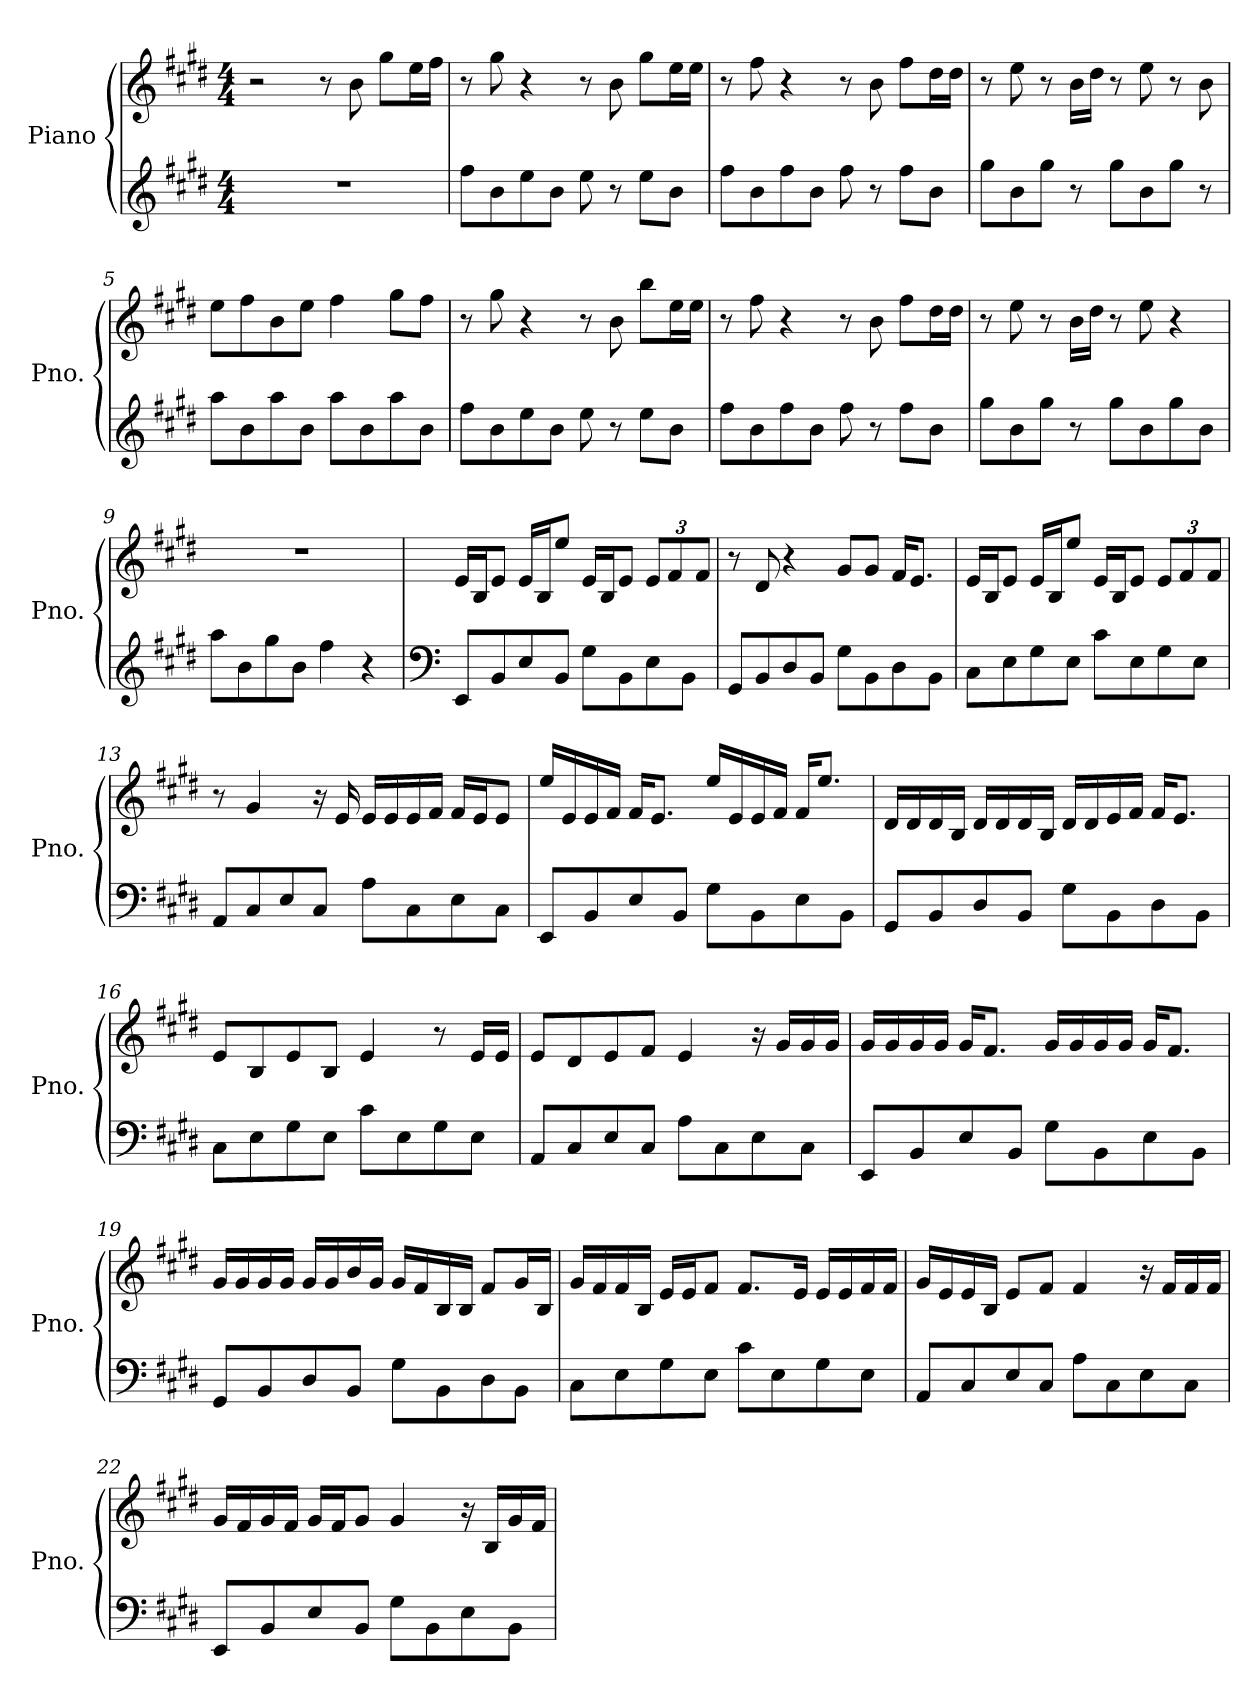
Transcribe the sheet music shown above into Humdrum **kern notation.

**kern	**kern
*part1	*part1
*staff2	*staff1
*I"Piano	*
*I'Pno.	*
*clefG2	*clefG2
*k[f#c#g#d#]	*k[f#c#g#d#]
*M4/4	*M4/4
=1	=1
1r	2r
.	8r
.	8b\
.	8gg#\L
.	16ee\L
.	16ff#\JJ
=2	=2
8ff#\L	8r
8b\	8gg#\
8ee\	4r
8b\J	.
8ee\	8r
8r	8b\
8ee\L	8gg#\L
8b\J	16ee\L
.	16ee\JJ
=3	=3
8ff#\L	8r
8b\	8ff#\
8ff#\	4r
8b\J	.
8ff#\	8r
8r	8b\
8ff#\L	8ff#\L
8b\J	16dd#\L
.	16dd#\JJ
=4	=4
8gg#\L	8r
8b\	8ee\
8gg#\J	8r
8r	16b\LL
.	16dd#\JJ
8gg#\L	8r
8b\	8ee\
8gg#\J	8r
8r	8b\
!!LO:LB:g=z
=5	=5
8aa\L	8ee\L
8b\	8ff#\
8aa\	8b\
8b\J	8ee\J
8aa\L	4ff#\
8b\	.
8aa\	8gg#\L
8b\J	8ff#\J
=6	=6
8ff#\L	8r
8b\	8gg#\
8ee\	4r
8b\J	.
8ee\	8r
8r	8b\
8ee\L	8bb\L
8b\J	16ee\L
.	16ee\JJ
=7	=7
8ff#\L	8r
8b\	8ff#\
8ff#\	4r
8b\J	.
8ff#\	8r
8r	8b\
8ff#\L	8ff#\L
8b\J	16dd#\L
.	16dd#\JJ
=8	=8
8gg#\L	8r
8b\	8ee\
8gg#\J	8r
8r	16b\LL
.	16dd#\JJ
8gg#\L	8r
8b\	8ee\
8gg#\	4r
8b\J	.
!!LO:LB:g=z
=9	=9
8aa\L	1r
8b\	.
8gg#\	.
8b\J	.
4ff#\	.
4r	.
=10	=10
*clefF4	*
8EE/L	16e/LL
.	16B/J
8BB/	8e/J
8E/	16e/LL
.	16B/J
8BB/J	8ee/J
8G#\L	16e/LL
.	16B/J
8BB\	8e/J
*	*Xbrackettup
8E\	12e/L
.	12f#/
8BB\J	.
.	12f#/J
=11	=11
8GG#/L	8r
8BB/	8d#/
8D#/	4r
8BB/J	.
8G#\L	8g#/L
8BB\	8g#/J
8D#\	16f#/KL
.	8.e/J
8BB\J	.
=12	=12
8C#\L	16e/LL
.	16B/J
8E\	8e/J
8G#\	16e/LL
.	16B/J
8E\J	8ee/J
8c#\L	16e/LL
.	16B/J
8E\	8e/J
8G#\	12e/L
.	12f#/
8E\J	.
.	12f#/J
!!LO:LB:g=z
=13	=13
8AA/L	8r
8C#/	4g#/
8E/	.
8C#/J	16r
.	16e/
8A\L	16e/LL
.	16e/
8C#\	16e/
.	16f#/JJ
8E\	16f#/LL
.	16e/J
8C#\J	8e/J
=14	=14
8EE/L	16ee/LL
.	16e/
8BB/	16e/
.	16f#/JJ
8E/	16f#/KL
.	8.e/J
8BB/J	.
8G#\L	16ee/LL
.	16e/
8BB\	16e/
.	16f#/JJ
8E\	16f#/KL
.	8.ee/J
8BB\J	.
=15	=15
8GG#/L	16d#/LL
.	16d#/
8BB/	16d#/
.	16B/JJ
8D#/	16d#/LL
.	16d#/
8BB/J	16d#/
.	16B/JJ
8G#\L	16d#/LL
.	16d#/
8BB\	16e/
.	16f#/JJ
8D#\	16f#/KL
.	8.e/J
8BB\J	.
!!LO:LB:g=z
=16	=16
8C#\L	8e/L
8E\	8B/
8G#\	8e/
8E\J	8B/J
8c#\L	4e/
8E\	.
8G#\	8r
8E\J	16e/LL
.	16e/JJ
=17	=17
8AA/L	8e/L
8C#/	8d#/
8E/	8e/
8C#/J	8f#/J
8A\L	4e/
8C#\	.
8E\	16r
.	16g#/LL
8C#\J	16g#/
.	16g#/JJ
=18	=18
8EE/L	16g#/LL
.	16g#/
8BB/	16g#/
.	16g#/JJ
8E/	16g#/KL
.	8.f#/J
8BB/J	.
8G#\L	16g#/LL
.	16g#/
8BB\	16g#/
.	16g#/JJ
8E\	16g#/KL
.	8.f#/J
8BB\J	.
!!LO:PB:g=z
=19	=19
8GG#/L	16g#/LL
.	16g#/
8BB/	16g#/
.	16g#/JJ
8D#/	16g#/LL
.	16g#/
8BB/J	16b/
.	16g#/JJ
8G#\L	16g#/LL
.	16f#/
8BB\	16B/
.	16B/JJ
8D#\	8f#/L
8BB\J	16g#/L
.	16B/JJ
=20	=20
8C#\L	16g#/LL
.	16f#/
8E\	16f#/
.	16B/JJ
8G#\	16e/LL
.	16e/J
8E\J	8f#/J
8c#\L	8.f#/L
8E\	.
.	16e/Jk
8G#\	16e/LL
.	16e/
8E\J	16f#/
.	16f#/JJ
=21	=21
8AA/L	16g#/LL
.	16e/
8C#/	16e/
.	16B/JJ
8E/	8e/L
8C#/J	8f#/J
8A\L	4f#/
8C#\	.
8E\	16r
.	16f#/LL
8C#\J	16f#/
.	16f#/JJ
!!LO:LB:g=z
=22	=22
8EE/L	16g#/LL
.	16f#/
8BB/	16g#/
.	16f#/JJ
8E/	16g#/LL
.	16f#/J
8BB/J	8g#/J
8G#\L	4g#/
8BB\	.
8E\	16r
.	16B/LL
8BB\J	16g#/
.	16f#/JJ
=	=
*-	*-
